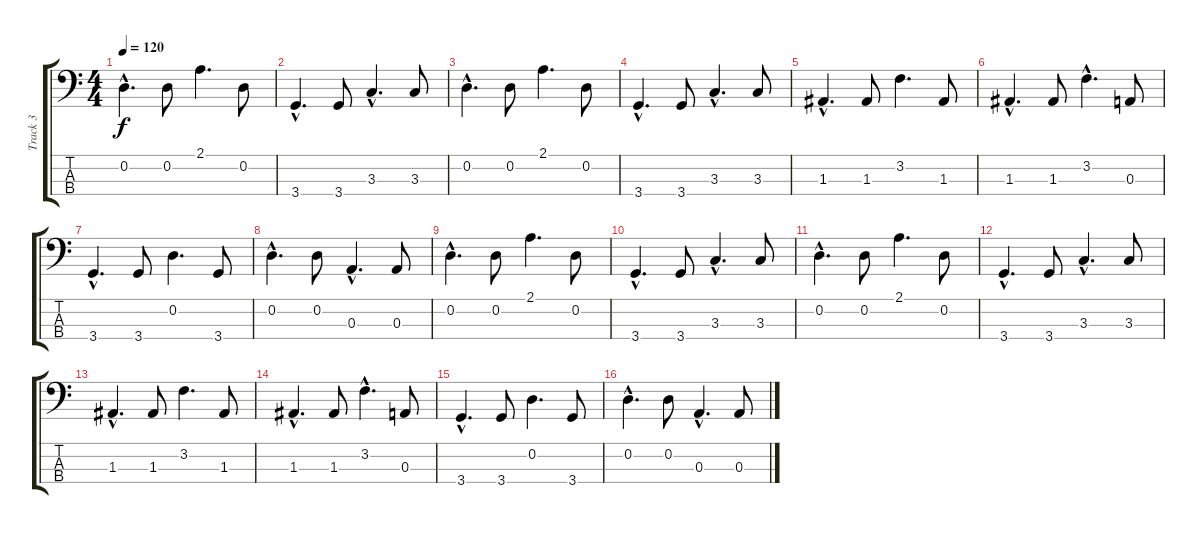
\track ("Track 3" "Track 3") {instrument electricbasspick}
\staff {score tabs}
\tuning (G2 D2 A1 E1) {hide}
\ts (4 4)
\tempo 120
\clef f4
\ks c
0.2{hac}.4{d dy f} 0.2.8 2.1.4{d} 0.2.8 |
3.4{hac}.4{d} 3.4.8 3.3{hac}.4{d} 3.3.8 |
0.2{hac}.4{d} 0.2.8 2.1.4{d} 0.2.8 |
3.4{hac}.4{d} 3.4.8 3.3{hac}.4{d} 3.3.8 |
1.3{hac}.4{d} 1.3.8 3.2.4{d} 1.3.8 |
1.3{hac}.4{d} 1.3.8 3.2{hac}.4{d} 0.3.8 |
3.4{hac}.4{d} 3.4.8 0.2.4{d} 3.4.8 |
0.2{hac}.4{d} 0.2.8 0.3{hac}.4{d} 0.3.8 |
0.2{hac}.4{d} 0.2.8 2.1.4{d} 0.2.8 |
3.4{hac}.4{d} 3.4.8 3.3{hac}.4{d} 3.3.8 |
0.2{hac}.4{d} 0.2.8 2.1.4{d} 0.2.8 |
3.4{hac}.4{d} 3.4.8 3.3{hac}.4{d} 3.3.8 |
1.3{hac}.4{d} 1.3.8 3.2.4{d} 1.3.8 |
1.3{hac}.4{d} 1.3.8 3.2{hac}.4{d} 0.3.8 |
3.4{hac}.4{d} 3.4.8 0.2.4{d} 3.4.8 |
0.2{hac}.4{d} 0.2.8 0.3{hac}.4{d} 0.3.8
